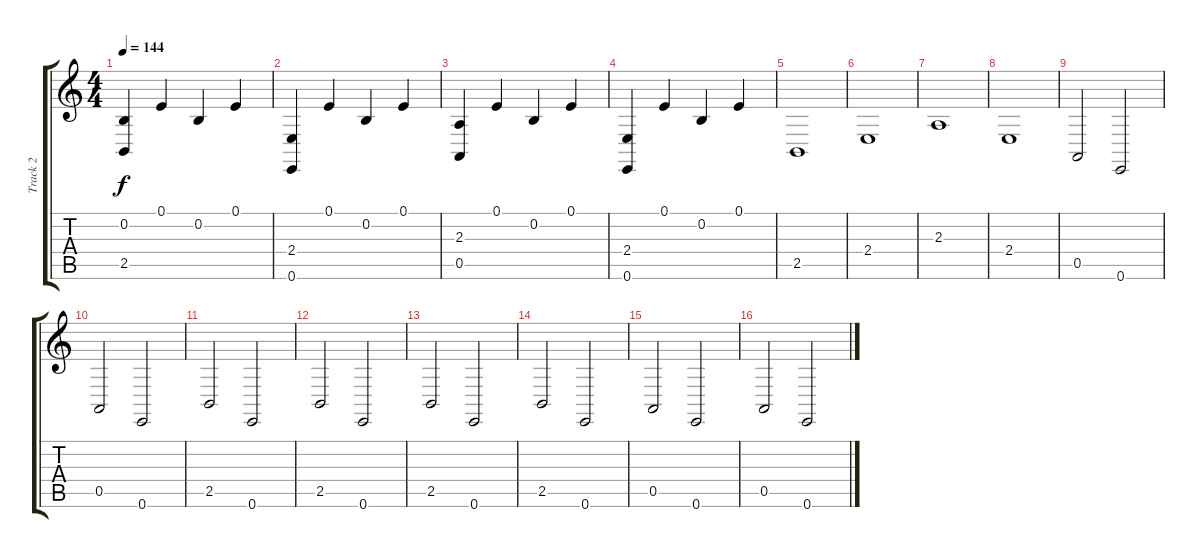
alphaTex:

\track ("Track 2" "Track 2") {instrument lead3calliope}
\staff {score tabs}
\tuning (E4 B3 G3 D3 A2 E2) {hide}
\ts (4 4)
\tempo 144
\clef g2
\ks c
(0.2 2.5).4{dy f} 0.1.4 0.2.4 0.1.4 |
(2.4 0.6).4 0.1.4 0.2.4 0.1.4 |
(2.3 0.5).4 0.1.4 0.2.4 0.1.4 |
(2.4 0.6).4 0.1.4 0.2.4 0.1.4 |
2.5.1 |
2.4.1 |
2.3.1 |
2.4.1 |
0.5.2 0.6.2 |
0.5.2 0.6.2 |
2.5.2 0.6.2 |
2.5.2 0.6.2 |
2.5.2 0.6.2 |
2.5.2 0.6.2 |
0.5.2 0.6.2 |
0.5.2 0.6.2
